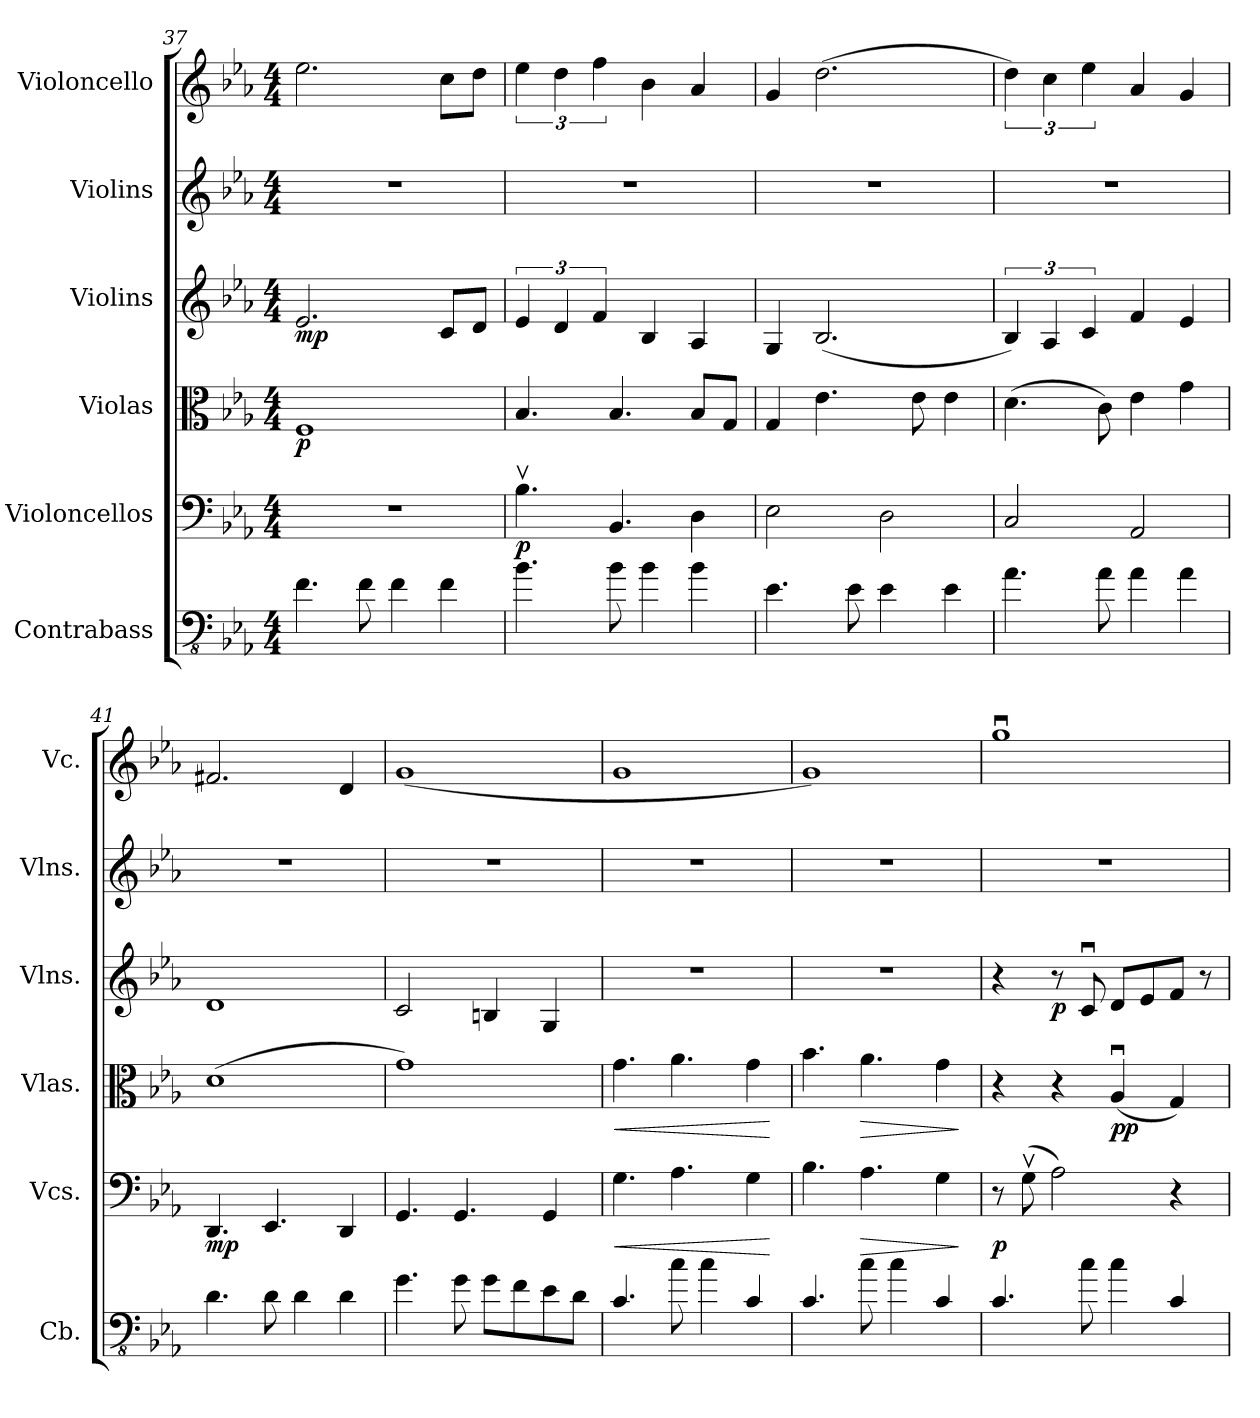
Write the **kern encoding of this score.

**kern	**kern	**dynam	**kern	**dynam	**kern	**dynam	**kern	**kern
*part6	*part5	*part5	*part4	*part4	*part3	*part3	*part2	*part1
*staff6	*staff5	*staff5	*staff4	*staff4	*staff3	*staff3	*staff2	*staff1
*I"Contrabass	*I"Violoncellos	*	*I"Violas	*	*I"Violins	*	*I"Violins	*I"Violoncello
*I'Cb.	*I'Vcs.	*	*I'Vlas.	*	*I'Vlns.	*	*I'Vlns.	*I'Vc.
*clefFv4	*clefF4	*	*clefC3	*	*clefG2	*	*clefG2	*clefG2
*ITrd7c12	*	*	*	*	*	*	*	*
*k[b-e-a-]	*k[b-e-a-]	*	*k[b-e-a-]	*	*k[b-e-a-]	*	*k[b-e-a-]	*k[b-e-a-]
*M4/4	*M4/4	*	*M4/4	*	*M4/4	*	*M4/4	*M4/4
=37	=37	=37	=37	=37	=37	=37	=37	=37
!	!	!	!	!LO:DY:b	!	!LO:DY:b	!	!
4.FF\	1r	.	1F	p	2.e-/	mp	1r	2.ee-\
8FF\	.	.	.	.	.	.	.	.
4FF\	.	.	.	.	.	.	.	.
4FF\	.	.	.	.	8c/L	.	.	8cc\L
.	.	.	.	.	8d/J	.	.	8dd\J
!!LO:LB:g=z
=38	=38	=38	=38	=38	=38	=38	=38	=38
!	!	!LO:DY:b	!	!	!	!	!	!
4.BB-\	4.B-v\	p	4.B-/	.	6e-/	.	1r	6ee-\
.	.	.	.	.	6d/	.	.	6dd\
.	.	.	.	.	6f/	.	.	6ff\
8BB-\	4.BB-/	.	4.B-/	.	.	.	.	.
4BB-\	.	.	.	.	4B-/	.	.	4b-\
4BB-\	4D\	.	8B-/L	.	4A-/	.	.	4a-/
.	.	.	8G/J	.	.	.	.	.
=39	=39	=39	=39	=39	=39	=39	=39	=39
4.EE-\	2E-\	.	4G/	.	4G/	.	1r	4g/
.	.	.	4.e-\	.	(2.B-/	.	.	(2.dd\
8EE-\	.	.	.	.	.	.	.	.
4EE-\	2D\	.	.	.	.	.	.	.
.	.	.	8e-\	.	.	.	.	.
4EE-\	.	.	4e-\	.	.	.	.	.
=40	=40	=40	=40	=40	=40	=40	=40	=40
4.AA-\	2C/	.	(4.d\	.	6B-/)	.	1r	6dd\)
.	.	.	.	.	6A-/	.	.	6cc\
.	.	.	.	.	6c/	.	.	6ee-\
8AA-\	.	.	8c\)	.	.	.	.	.
4AA-\	2AA-/	.	4e-\	.	4f/	.	.	4a-/
4AA-\	.	.	4g\	.	4e-/	.	.	4g/
=41	=41	=41	=41	=41	=41	=41	=41	=41
!	!	!LO:DY:b	!	!	!	!	!	!
4.DD\	4.DD/	mp	(1d	.	1d	.	1r	2.f#X/
8DD\	4.EE-/	.	.	.	.	.	.	.
4DD\	.	.	.	.	.	.	.	.
4DD\	4DD/	.	.	.	.	.	.	4d/
=42	=42	=42	=42	=42	=42	=42	=42	=42
4.GG\	4.GG/	.	1g)	.	2c/	.	1r	(1g
8GG\	4.GG/	.	.	.	.	.	.	.
8GG\L	.	.	.	.	4Bn/	.	.	.
8FF\	.	.	.	.	.	.	.	.
8EE-\	4GG/	.	.	.	4G/	.	.	.
8DD\J	.	.	.	.	.	.	.	.
=43	=43	=43	=43	=43	=43	=43	=43	=43
!	!	!LO:HP:b	!	!LO:HP:b	!	!	!	!
4.CC/	4.G\	<	4.g\	<	1r	.	1r	1g
8C\	4.A-\	.	4.a-\	.	.	.	.	.
4C\	.	.	.	.	.	.	.	.
4CC/	4G\	.	4g\	.	.	.	.	.
.	.	[	.	[	.	.	.	.
!!LO:PB:g=z
=44	=44	=44	=44	=44	=44	=44	=44	=44
4.CC/	4.B-\	.	4.b-\	.	1r	.	1r	1g)
!	!	!LO:HP:b	!	!LO:HP:b	!	!	!	!
8C\	4.A-\	>	4.a-\	>	.	.	.	.
4C\	.	.	.	.	.	.	.	.
4CC/	4G\	.	4g\	.	.	.	.	.
.	.	]	.	]	.	.	.	.
=45	=45	=45	=45	=45	=45	=45	=45	=45
!	!	!LO:DY:b	!	!	!	!	!	!
4.CC/	8r	p	4r	.	4r	.	1r	1ggu
.	(8Gv\	.	.	.	.	.	.	.
!	!	!	!	!	!	!LO:DY:b	!	!
.	2A-\)	.	4r	.	8r	p	.	.
8C\	.	.	.	.	8cu/	.	.	.
!	!	!	!	!LO:DY:b	!	!	!	!
4C\	.	.	(4A-u/	pp	8d/L	.	.	.
.	.	.	.	.	8e-/	.	.	.
4CC/	4r	.	4G/)	.	8f/J	.	.	.
.	.	.	.	.	8r	.	.	.
=	=	=	=	=	=	=	=	=
*-	*-	*-	*-	*-	*-	*-	*-	*-
